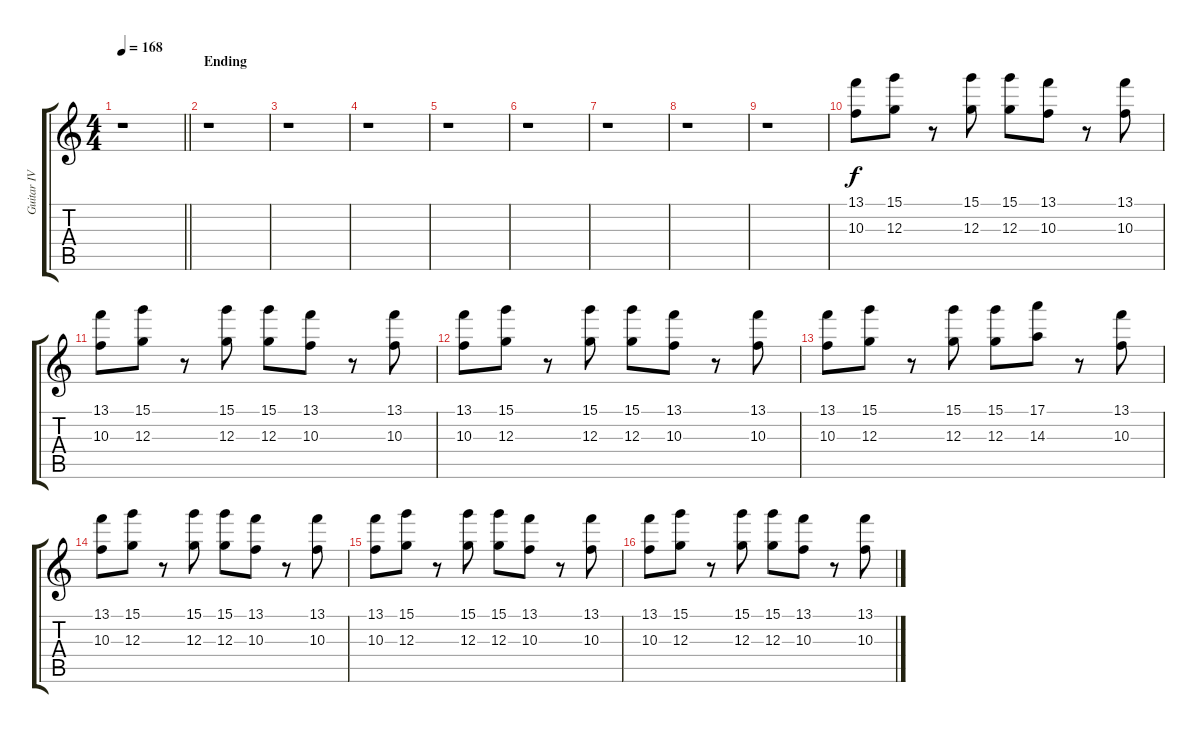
\track ("Guitar IV" "Guitar IV") {instrument distortionguitar}
\staff {score tabs}
\tuning (E4 B3 G3 D3 A2 E2) {hide}
\ts (4 4)
\tempo 168
\clef g2
\barLineRight lightlight
\ks c
r.1{dy f} |
\section ("" "Ending")
r.1 |
r.1 |
r.1 |
r.1 |
r.1 |
r.1 |
r.1 |
r.1 |
(13.1 10.3).8 (15.1 12.3).8 r.8 (15.1 12.3).8 (15.1 12.3).8 (13.1 10.3).8 r.8 (13.1 10.3).8 |
(13.1 10.3).8 (15.1 12.3).8 r.8 (15.1 12.3).8 (15.1 12.3).8 (13.1 10.3).8 r.8 (13.1 10.3).8 |
(13.1 10.3).8 (15.1 12.3).8 r.8 (15.1 12.3).8 (15.1 12.3).8 (13.1 10.3).8 r.8 (13.1 10.3).8 |
(13.1 10.3).8 (15.1 12.3).8 r.8 (15.1 12.3).8 (15.1 12.3).8 (17.1 14.3).8 r.8 (13.1 10.3).8 |
(13.1 10.3).8 (15.1 12.3).8 r.8 (15.1 12.3).8 (15.1 12.3).8 (13.1 10.3).8 r.8 (13.1 10.3).8 |
(13.1 10.3).8 (15.1 12.3).8 r.8 (15.1 12.3).8 (15.1 12.3).8 (13.1 10.3).8 r.8 (13.1 10.3).8 |
(13.1 10.3).8 (15.1 12.3).8 r.8 (15.1 12.3).8 (15.1 12.3).8 (13.1 10.3).8 r.8 (13.1 10.3).8
